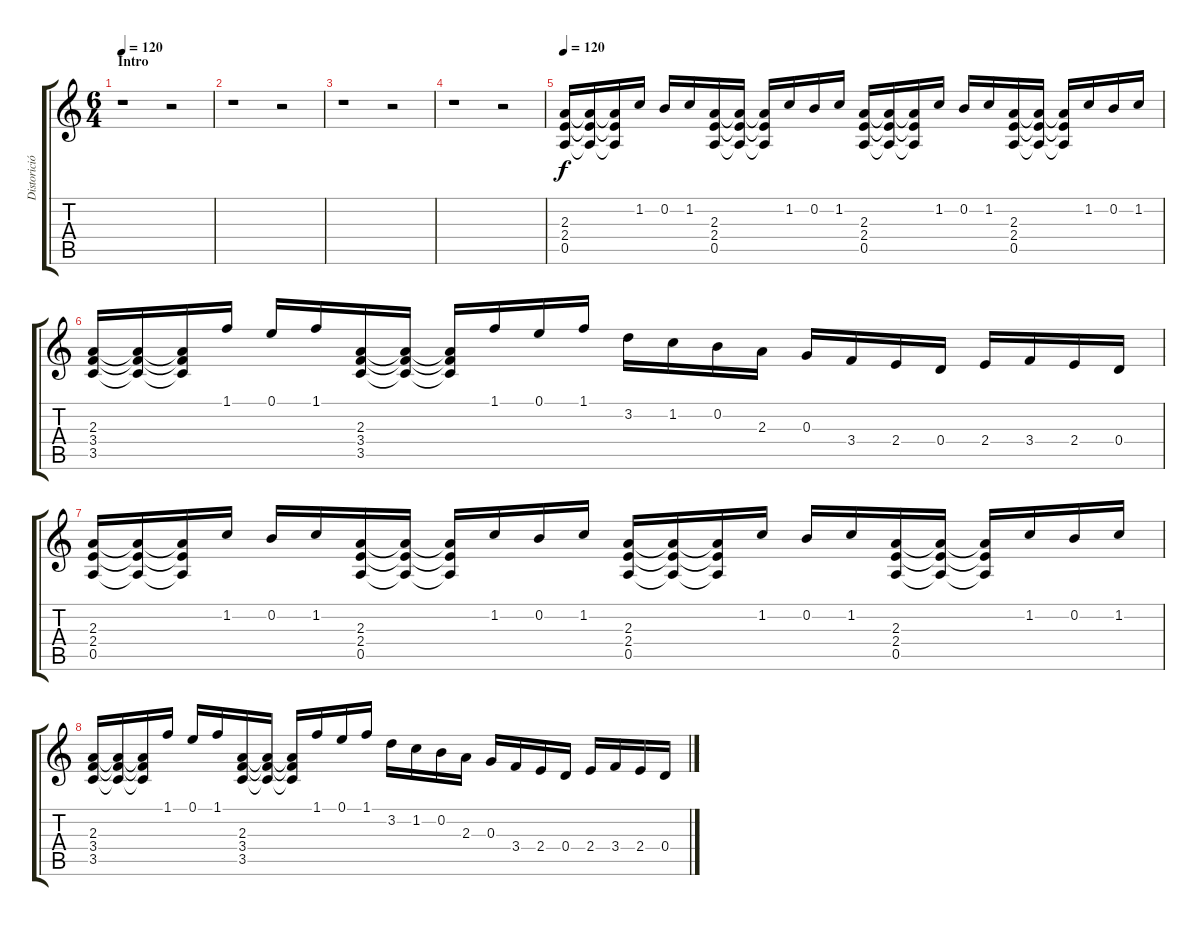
\track ("Distorición (Melodía)" "Distorició") {instrument distortionguitar}
\staff {score tabs}
\tuning (E4 B3 G3 D3 A2 E2) {hide}
\ts (6 4)
\section ("" "Intro")
\tempo 120
\tempo 100
\tempo 120
\clef g2
\ks c
r.1{dy f instrument distortionguitar} r.2 |
r.1 r.2 |
r.1 r.2 |
r.1 r.2 |
\tempo 120
(2.3 2.4 0.5).16 (2.3{t} 2.4{t} 0.5{t}).16 (2.3{t} 2.4{t} 0.5{t}).16 1.2.16 0.2.16 1.2.16 (2.3 2.4 0.5).16 (2.3{t} 2.4{t} 0.5{t}).16 (2.3{t} 2.4{t} 0.5{t}).16 1.2.16 0.2.16 1.2.16 (2.3 2.4 0.5).16 (2.3{t} 2.4{t} 0.5{t}).16 (2.3{t} 2.4{t} 0.5{t}).16 1.2.16 0.2.16 1.2.16 (2.3 2.4 0.5).16 (2.3{t} 2.4{t} 0.5{t}).16 (2.3{t} 2.4{t} 0.5{t}).16 1.2.16 0.2.16 1.2.16 |
(2.3 3.4 3.5).16 (2.3{t} 3.4{t} 3.5{t}).16 (2.3{t} 3.4{t} 3.5{t}).16 1.1.16 0.1.16 1.1.16 (2.3 3.4 3.5).16 (2.3{t} 3.4{t} 3.5{t}).16 (2.3{t} 3.4{t} 3.5{t}).16 1.1.16 0.1.16 1.1.16 3.2.16 1.2.16 0.2.16 2.3.16 0.3.16 3.4.16 2.4.16 0.4.16 2.4.16 3.4.16 2.4.16 0.4.16 |
(2.3 2.4 0.5).16 (2.3{t} 2.4{t} 0.5{t}).16 (2.3{t} 2.4{t} 0.5{t}).16 1.2.16 0.2.16 1.2.16 (2.3 2.4 0.5).16 (2.3{t} 2.4{t} 0.5{t}).16 (2.3{t} 2.4{t} 0.5{t}).16 1.2.16 0.2.16 1.2.16 (2.3 2.4 0.5).16 (2.3{t} 2.4{t} 0.5{t}).16 (2.3{t} 2.4{t} 0.5{t}).16 1.2.16 0.2.16 1.2.16 (2.3 2.4 0.5).16 (2.3{t} 2.4{t} 0.5{t}).16 (2.3{t} 2.4{t} 0.5{t}).16 1.2.16 0.2.16 1.2.16 |
(2.3 3.4 3.5).16 (2.3{t} 3.4{t} 3.5{t}).16 (2.3{t} 3.4{t} 3.5{t}).16 1.1.16 0.1.16 1.1.16 (2.3 3.4 3.5).16 (2.3{t} 3.4{t} 3.5{t}).16 (2.3{t} 3.4{t} 3.5{t}).16 1.1.16 0.1.16 1.1.16 3.2.16 1.2.16 0.2.16 2.3.16 0.3.16 3.4.16 2.4.16 0.4.16 2.4.16 3.4.16 2.4.16 0.4.16
